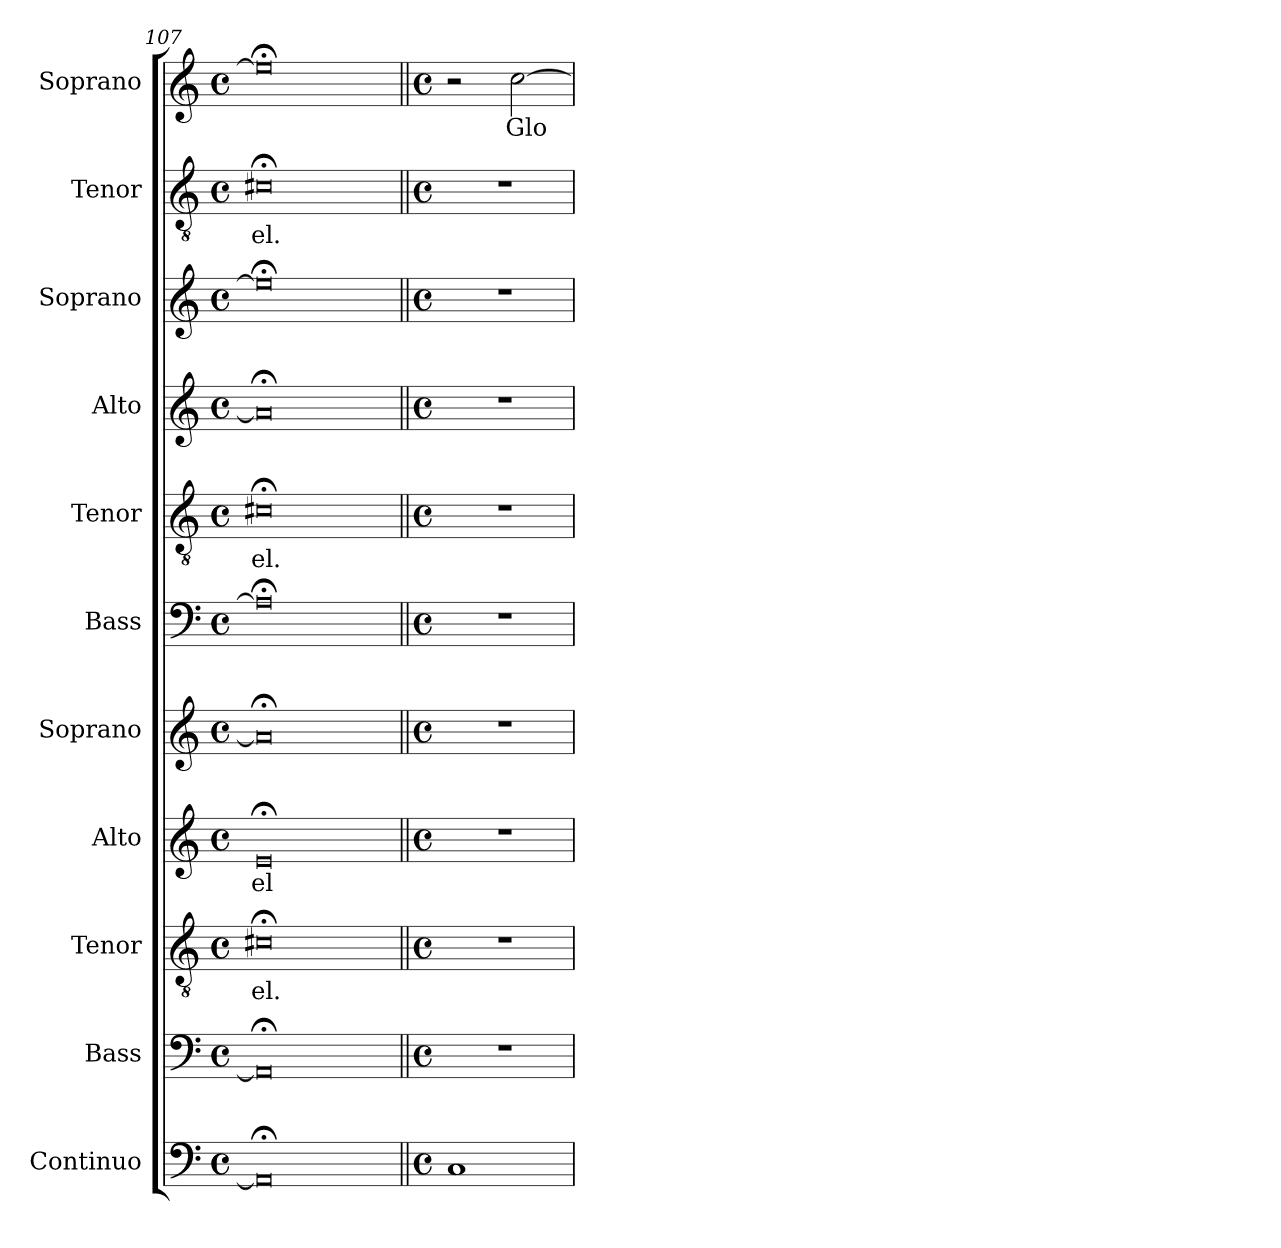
**kern	**kern	**kern	**text	**kern	**text	**kern	**kern	**kern	**text	**kern	**kern	**kern	**text	**kern	**text
*part11	*part10	*part9	*part9	*part8	*part8	*part7	*part6	*part5	*part5	*part4	*part3	*part2	*part2	*part1	*part1
*staff11	*staff10	*staff9	*staff9	*staff8	*staff8	*staff7	*staff6	*staff5	*staff5	*staff4	*staff3	*staff2	*staff2	*staff1	*staff1
*I"Continuo	*I"Bass	*I"Tenor	*	*I"Alto	*	*I"Soprano	*I"Bass	*I"Tenor	*	*I"Alto	*I"Soprano	*I"Tenor	*	*I"Soprano	*
*I'Cont.	*I'B.	*I'T.	*	*I'A.	*	*I'S.	*I'B.	*I'T.	*	*I'A.	*I'S.	*I'T.	*	*I'S.	*
*clefF4	*clefF4	*clefGv2	*	*clefG2	*	*clefG2	*clefF4	*clefGv2	*	*clefG2	*clefG2	*clefGv2	*	*clefG2	*
*	*	*ITrd7c12	*	*	*	*	*	*ITrd7c12	*	*	*	*ITrd7c12	*	*	*
*k[]	*k[]	*k[]	*	*k[]	*	*k[]	*k[]	*k[]	*	*k[]	*k[]	*k[]	*	*k[]	*
*C:	*C:	*C:	*	*C:	*	*C:	*C:	*C:	*	*C:	*C:	*C:	*	*C:	*
*M4/4	*M4/4	*M4/4	*	*M4/4	*	*M4/4	*M4/4	*M4/4	*	*M4/4	*M4/4	*M4/4	*	*M4/4	*
*met(c)	*met(c)	*met(c)	*	*met(c)	*	*met(c)	*met(c)	*met(c)	*	*met(c)	*met(c)	*met(c)	*	*met(c)	*
=107	=107	=107	=107	=107	=107	=107	=107	=107	=107	=107	=107	=107	=107	=107	=107
!	!	!	!LO:LY:b:color=#000000	!	!	!	!	!	!	!	!	!	!	!	!
!	!	!	!	!	!LO:LY:b:color=#000000	!	!	!	!	!	!	!	!	!	!
!	!	!	!	!	!	!	!	!	!LO:LY:b:color=#000000	!	!	!	!	!	!
!	!	!	!	!	!	!	!	!	!	!	!	!	!LO:LY:b:color=#000000	!	!
0AA;i]	0AA;i]	0C#X;i	-el.	0e;i	-el	0a;i]	0A;i]	0C#X;i	-el.	0a;i]	0ee;i]	0C#X;i	-el.	0ee;i]	.
!!LO:PB:g=z
=108||	=108||	=108||	=108||	=108||	=108||	=108||	=108||	=108||	=108||	=108||	=108||	=108||	=108||	=108||	=108||
*M4/4	*M4/4	*M4/4	*	*M4/4	*	*M4/4	*M4/4	*M4/4	*	*M4/4	*M4/4	*M4/4	*	*M4/4	*
*met(c)	*met(c)	*met(c)	*	*met(c)	*	*met(c)	*met(c)	*met(c)	*	*met(c)	*met(c)	*met(c)	*	*met(c)	*
1Ci	1r	1r	.	1r	.	1r	1r	1r	.	1r	1r	1r	.	2r	.
!	!	!	!	!	!	!	!	!	!	!	!	!	!	!	!LO:LY:b:color=#000000
.	.	.	.	.	.	.	.	.	.	.	.	.	.	[2cci\	Glo-
=	=	=	=	=	=	=	=	=	=	=	=	=	=	=	=
*-	*-	*-	*-	*-	*-	*-	*-	*-	*-	*-	*-	*-	*-	*-	*-
